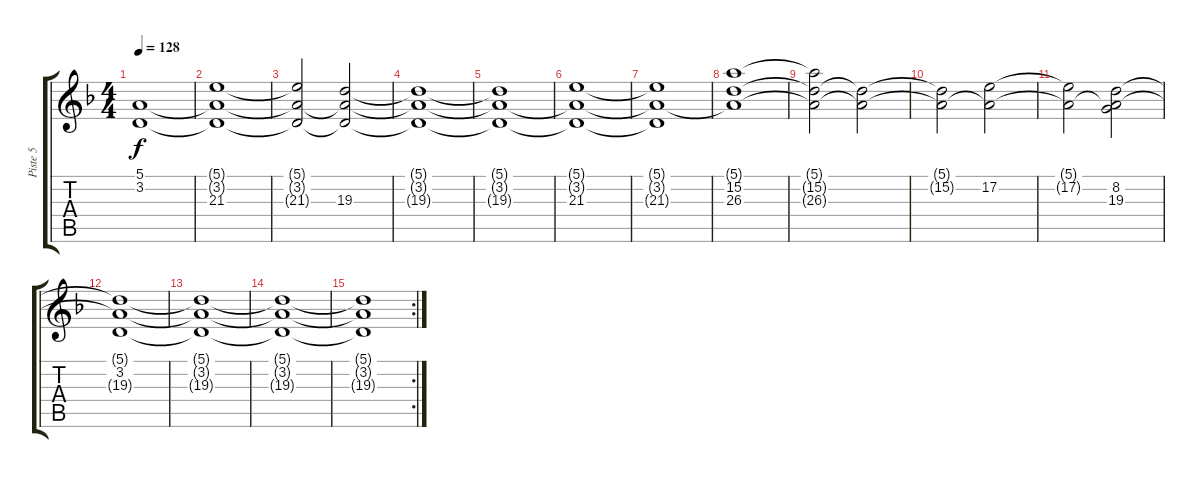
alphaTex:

\track ("Piste 5" "Piste 5") {instrument acousticgrandpiano}
\staff {score tabs}
\tuning (E4 B3 G3 D3 A2 E2) {hide}
\ts (4 4)
\tempo 128
\clef g2
\ks f
(5.1{t} 3.2{t}).1{dy f} |
(5.1{t} 3.2{t} 21.3).1 |
(5.1{t} 3.2{t} 21.3{t}).2 (5.1{t} 3.2{t} 19.3).2 |
(5.1{t} 3.2{t} 19.3{t}).1 |
(5.1{t} 3.2{t} 19.3{t}).1 |
(5.1{t} 3.2{t} 21.3).1 |
(5.1{t} 3.2{t} 21.3{t}).1 |
(5.1{t} 15.2 26.3).1 |
(5.1{t} 15.2{t} 26.3{t}).2 (5.1{t} 15.2{t}).2 |
(5.1{t} 15.2{t}).2 (5.1{t} 17.2).2 |
(5.1{t} 17.2{t}).2 (5.1{t} 8.2 19.3).2 |
(5.1{t} 3.2 19.3{t}).1 |
(5.1{t} 3.2{t} 19.3{t}).1 |
(5.1{t} 3.2{t} 19.3{t}).1 |
\rc 2
(5.1{t} 3.2{t} 19.3{t}).1
